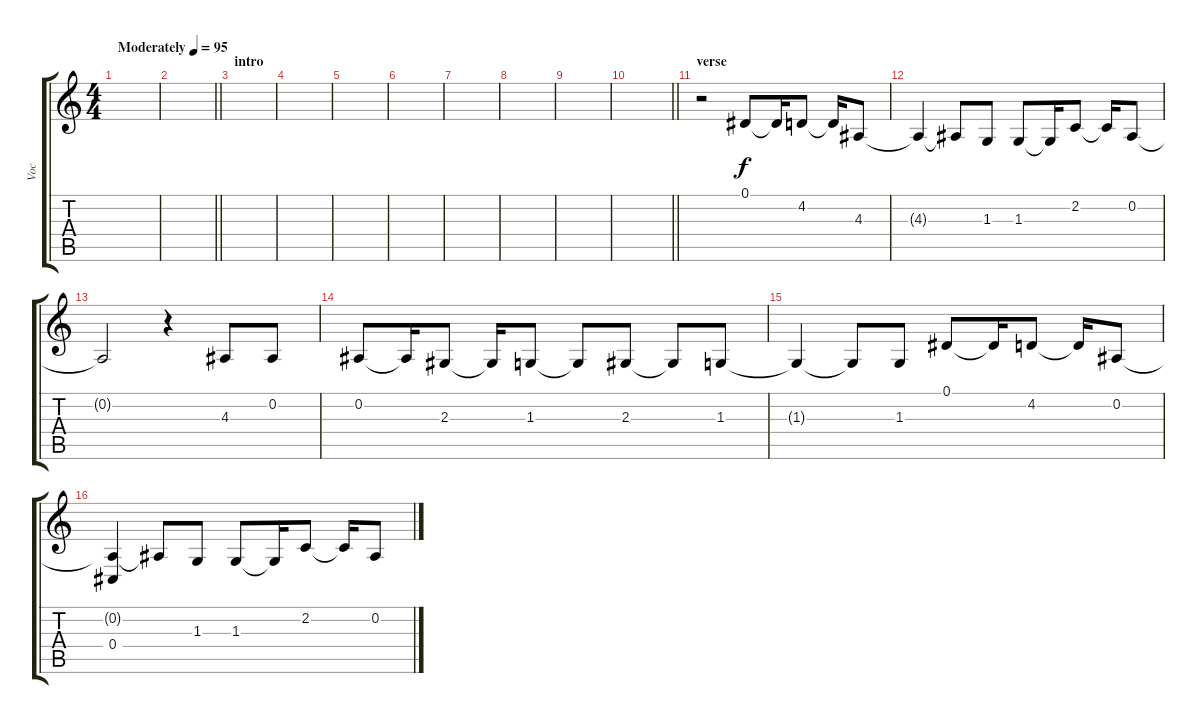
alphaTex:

\track ("Voc" "Voc") {instrument altosax}
\staff {score tabs}
\tuning (Eb4 Bb3 Gb3 Db3 Ab2 Eb2) {hide}
\ts (4 4)
\tempo (95 "Moderately")
\clef g2
\ks c
|
\barLineRight lightlight
|
\section ("" "intro")
|
|
|
|
|
|
|
\barLineRight lightlight
|
\section ("" "verse")
r.2 0.1.8 0.1{t}.16 4.2.8 4.2{t}.16 4.3.8 |
4.3{t}.4 4.3{t}.8 1.3.8 1.3.8 1.3{t}.16 2.2.8 2.2{t}.16 0.2.8 |
0.2{t}.2 r.4 4.3.8 0.2.8 |
0.2.8 0.2{t}.16 2.3.8 2.3{t}.16 1.3.8 1.3{t}.8 2.3.8 2.3{t}.8 1.3.8 |
1.3{t}.4 1.3{t}.8 1.3.8 0.1.8 0.1{t}.16 4.2.8 4.2{t}.16 0.2.8 |
(0.2{t} 0.4).4 0.2{t}.8 1.3.8 1.3.8 1.3{t}.16 2.2.8 2.2{t}.16 0.2.8
